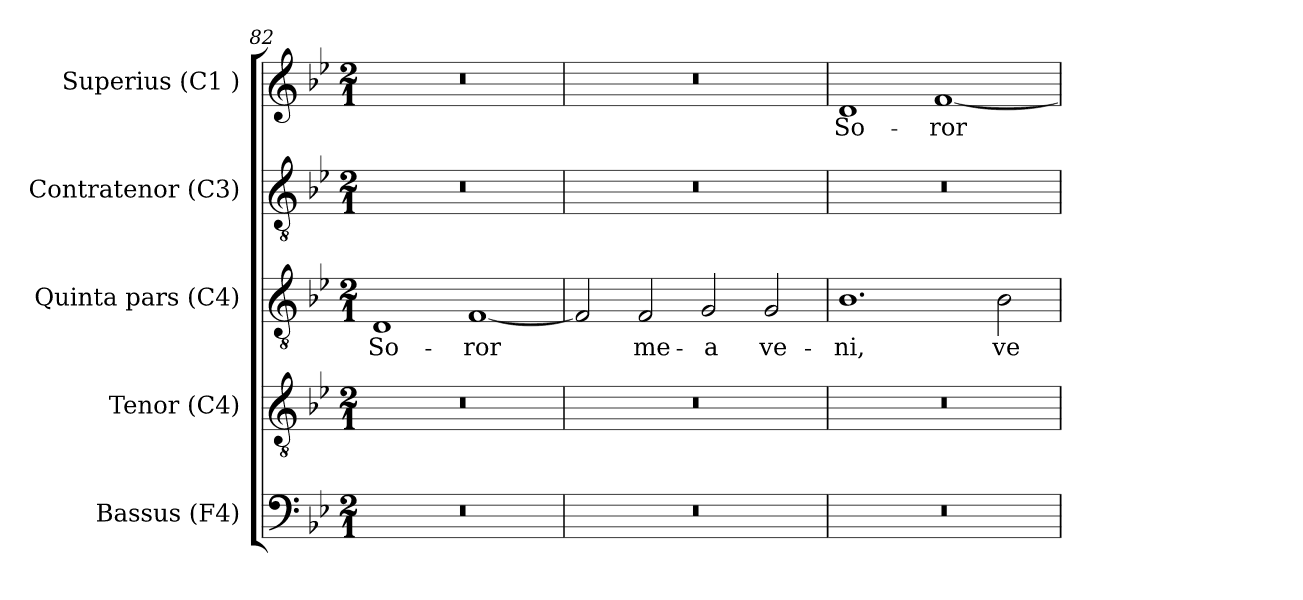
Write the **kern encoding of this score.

**kern	**kern	**kern	**text	**kern	**kern	**text
*part5	*part4	*part3	*part3	*part2	*part1	*part1
*staff5	*staff4	*staff3	*staff3	*staff2	*staff1	*staff1
*I"Bassus (F4)	*I"Tenor (C4)	*I"Quinta pars (C4)	*	*I"Contratenor (C3)	*I"Superius (C1 )	*
*I'B.	*I'T.	*I'QP.	*	*I'Ct.	*I'S.	*
!!LO:LB:g=z
*clefF4	*clefGv2	*clefGv2	*	*clefGv2	*clefG2	*
*k[b-e-]	*k[b-e-]	*k[b-e-]	*	*k[b-e-]	*k[b-e-]	*
*B-:	*B-:	*B-:	*	*B-:	*B-:	*
*M2/1	*M2/1	*M2/1	*	*M2/1	*M2/1	*
=82	=82	=82	=82	=82	=82	=82
!	!	!	!LO:LY:b:cj	!	!	!
0r	0r	1D	So-	0r	0r	.
!	!	!	!LO:LY:b:cj	!	!	!
.	.	[<1F	-ror	.	.	.
=83	=83	=83	=83	=83	=83	=83
!	!	!	!LO:LY:b:cj	!	!	!
0r	0r	2F/]	.	0r	0r	.
!	!	!	!LO:LY:b:cj	!	!	!
.	.	2F/	me-	.	.	.
!	!	!	!LO:LY:b:cj	!	!	!
.	.	2G/	-a	.	.	.
!	!	!	!LO:LY:b:cj	!	!	!
.	.	2G/	ve-	.	.	.
=84	=84	=84	=84	=84	=84	=84
!	!	!	!LO:LY:b:cj	!	!	!LO:LY:b:cj
0r	0r	1.B-	-ni,	0r	1d	So-
!	!	!	!	!	!	!LO:LY:b:cj
.	.	.	.	.	[<1f	-ror
!	!	!	!LO:LY:b:cj	!	!	!
.	.	2B-\	ve-	.	.	.
=	=	=	=	=	=	=
*-	*-	*-	*-	*-	*-	*-
